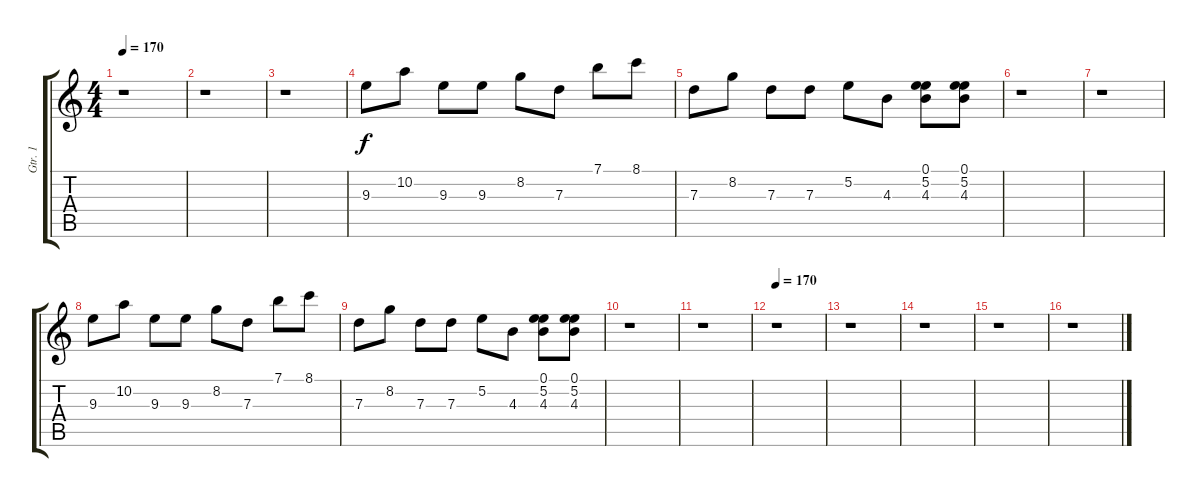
\track ("Gtr. 1" "Gtr. 1") {instrument electricguitarclean}
\staff {score tabs}
\tuning (E4 B3 G3 D3 A2 E2) {hide}
\ts (4 4)
\tempo 170
\clef g2
\ks c
r.1{dy f} |
r.1 |
r.1 |
9.3.8 10.2.8 9.3.8 9.3.8 8.2.8 7.3.8 7.1.8 8.1.8 |
7.3.8 8.2.8 7.3.8 7.3.8 5.2.8 4.3.8 (0.1 5.2 4.3).8 (0.1 5.2 4.3).8 |
r.1 |
r.1 |
9.3.8 10.2.8 9.3.8 9.3.8 8.2.8 7.3.8 7.1.8 8.1.8 |
7.3.8 8.2.8 7.3.8 7.3.8 5.2.8 4.3.8 (0.1 5.2 4.3).8 (0.1 5.2 4.3).8 |
r.1 |
r.1 |
\tempo 170
r.1 |
r.1 |
r.1 |
r.1 |
r.1
